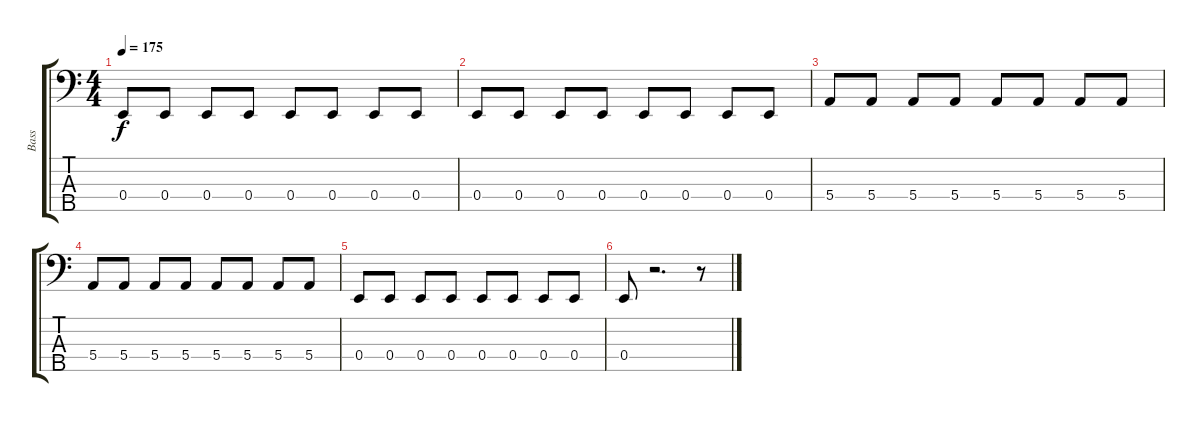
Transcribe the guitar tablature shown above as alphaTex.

\track ("Bass" "Bass") {instrument electricbasspick}
\staff {score tabs}
\tuning (G2 D2 A1 E1 B0) {hide}
\ts (4 4)
\tempo 175
\clef f4
\ks c
0.4.8{dy f} 0.4.8 0.4.8 0.4.8 0.4.8 0.4.8 0.4.8 0.4.8 |
0.4.8 0.4.8 0.4.8 0.4.8 0.4.8 0.4.8 0.4.8 0.4.8 |
5.4.8 5.4.8 5.4.8 5.4.8 5.4.8 5.4.8 5.4.8 5.4.8 |
5.4.8 5.4.8 5.4.8 5.4.8 5.4.8 5.4.8 5.4.8 5.4.8 |
0.4.8 0.4.8 0.4.8 0.4.8 0.4.8 0.4.8 0.4.8 0.4.8 |
0.4.8 r.2{d} r.8
